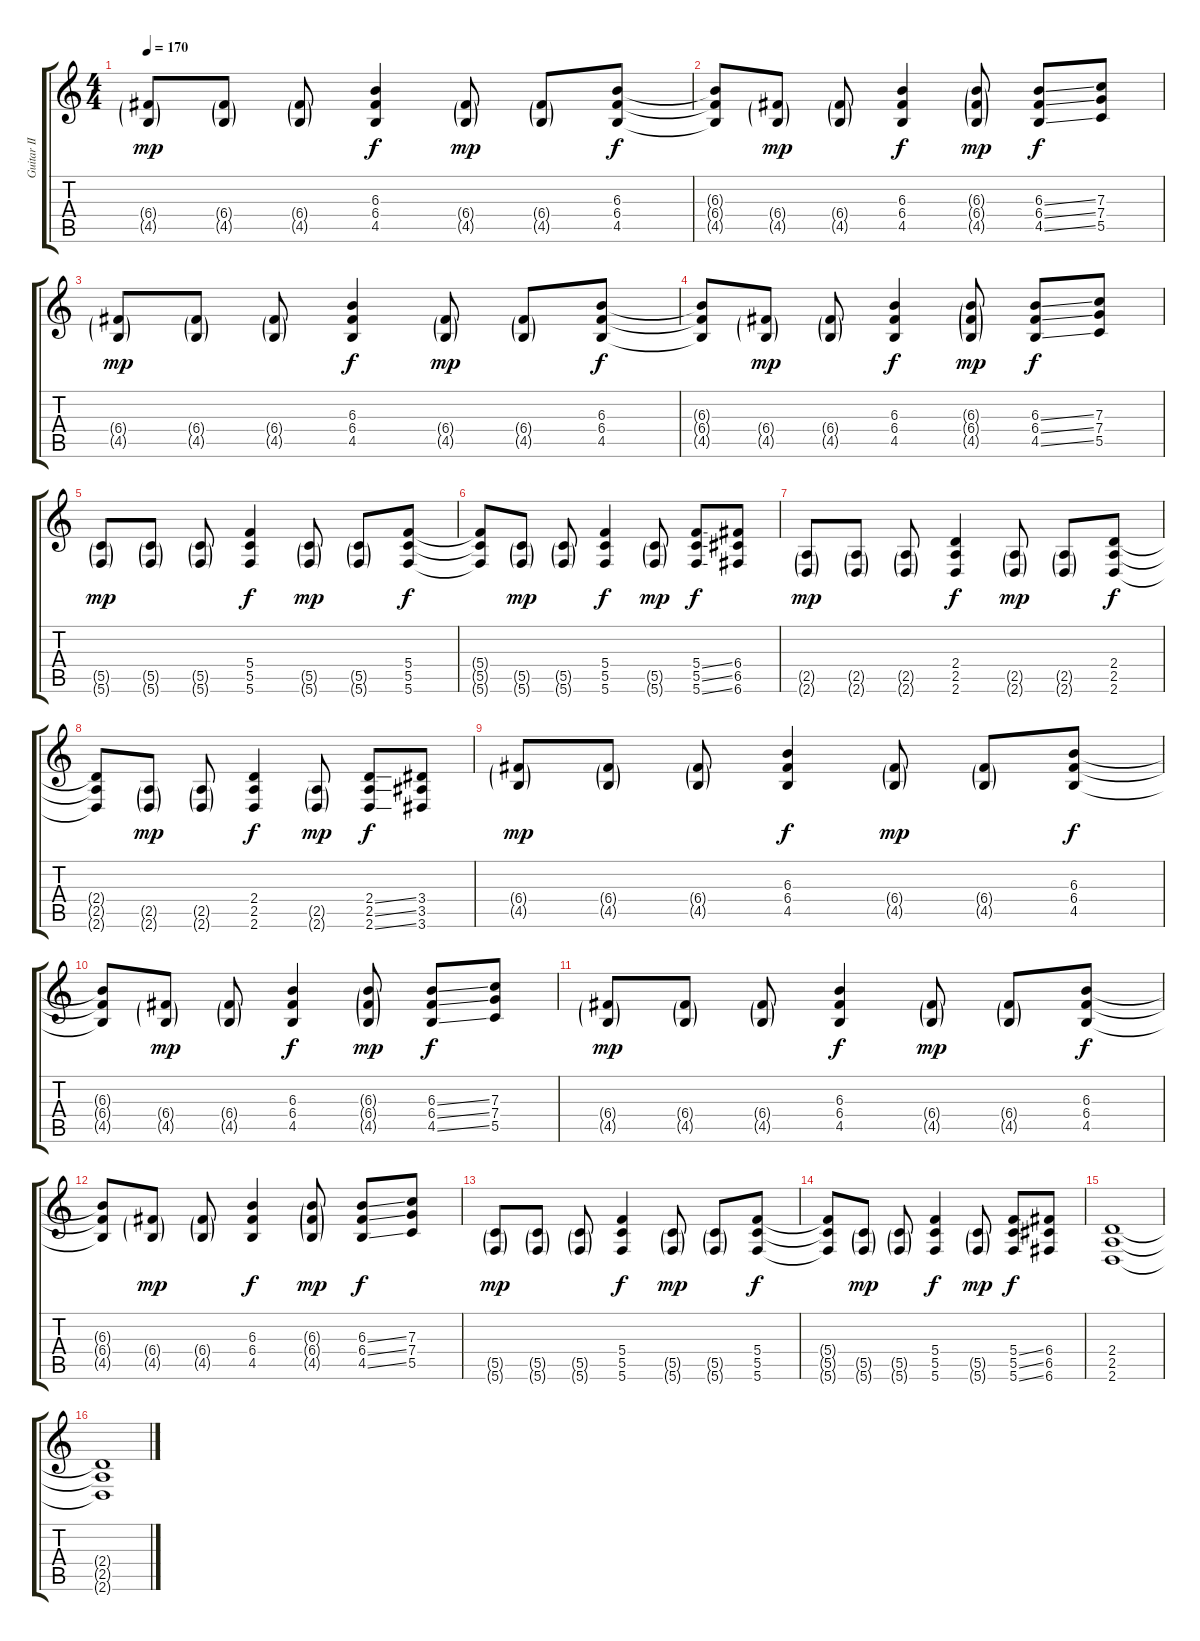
\track ("Guitar II" "Guitar II") {instrument overdrivenguitar}
\staff {score tabs}
\tuning (D4 A3 F3 C3 G2 C2) {hide}
\ts (4 4)
\tempo 170
\clef g2
\ks c
(6.4{g} 4.5{g}).8{dy mp} (6.4{g} 4.5{g}).8 (6.4{g} 4.5{g}).8 (6.3 6.4 4.5).4{dy f} (6.4{g} 4.5{g}).8{dy mp} (6.4{g} 4.5{g}).8 (6.3 6.4 4.5).8{dy f} |
(6.3{t} 6.4{t} 4.5{t}).8 (6.4{g} 4.5{g}).8{dy mp} (6.4{g} 4.5{g}).8 (6.3 6.4 4.5).4{dy f} (6.3{g} 6.4{g} 4.5{g}).8{dy mp} (6.3{ss} 6.4{ss} 4.5{ss}).8{dy f} (7.3 7.4 5.5).8 |
(6.4{g} 4.5{g}).8{dy mp} (6.4{g} 4.5{g}).8 (6.4{g} 4.5{g}).8 (6.3 6.4 4.5).4{dy f} (6.4{g} 4.5{g}).8{dy mp} (6.4{g} 4.5{g}).8 (6.3 6.4 4.5).8{dy f} |
(6.3{t} 6.4{t} 4.5{t}).8 (6.4{g} 4.5{g}).8{dy mp} (6.4{g} 4.5{g}).8 (6.3 6.4 4.5).4{dy f} (6.3{g} 6.4{g} 4.5{g}).8{dy mp} (6.3{ss} 6.4{ss} 4.5{ss}).8{dy f} (7.3 7.4 5.5).8 |
(5.5{g} 5.6{g}).8{dy mp} (5.5{g} 5.6{g}).8 (5.5{g} 5.6{g}).8 (5.4 5.5 5.6).4{dy f} (5.5{g} 5.6{g}).8{dy mp} (5.5{g} 5.6{g}).8 (5.4 5.5 5.6).8{dy f} |
(5.4{t} 5.5{t} 5.6{t}).8 (5.5{g} 5.6{g}).8{dy mp} (5.5{g} 5.6{g}).8 (5.4 5.5 5.6).4{dy f} (5.5{g} 5.6{g}).8{dy mp} (5.4{ss} 5.5{ss} 5.6{ss}).8{dy f} (6.4 6.5 6.6).8 |
(2.5{g} 2.6{g}).8{dy mp} (2.5{g} 2.6{g}).8 (2.5{g} 2.6{g}).8 (2.4 2.5 2.6).4{dy f} (2.5{g} 2.6{g}).8{dy mp} (2.5{g} 2.6{g}).8 (2.4 2.5 2.6).8{dy f} |
(2.4{t} 2.5{t} 2.6{t}).8 (2.5{g} 2.6{g}).8{dy mp} (2.5{g} 2.6{g}).8 (2.4 2.5 2.6).4{dy f} (2.5{g} 2.6{g}).8{dy mp} (2.4{ss} 2.5{ss} 2.6{ss}).8{dy f} (3.4 3.5 3.6).8 |
(6.4{g} 4.5{g}).8{dy mp} (6.4{g} 4.5{g}).8 (6.4{g} 4.5{g}).8 (6.3 6.4 4.5).4{dy f} (6.4{g} 4.5{g}).8{dy mp} (6.4{g} 4.5{g}).8 (6.3 6.4 4.5).8{dy f} |
(6.3{t} 6.4{t} 4.5{t}).8 (6.4{g} 4.5{g}).8{dy mp} (6.4{g} 4.5{g}).8 (6.3 6.4 4.5).4{dy f} (6.3{g} 6.4{g} 4.5{g}).8{dy mp} (6.3{ss} 6.4{ss} 4.5{ss}).8{dy f} (7.3 7.4 5.5).8 |
(6.4{g} 4.5{g}).8{dy mp} (6.4{g} 4.5{g}).8 (6.4{g} 4.5{g}).8 (6.3 6.4 4.5).4{dy f} (6.4{g} 4.5{g}).8{dy mp} (6.4{g} 4.5{g}).8 (6.3 6.4 4.5).8{dy f} |
(6.3{t} 6.4{t} 4.5{t}).8 (6.4{g} 4.5{g}).8{dy mp} (6.4{g} 4.5{g}).8 (6.3 6.4 4.5).4{dy f} (6.3{g} 6.4{g} 4.5{g}).8{dy mp} (6.3{ss} 6.4{ss} 4.5{ss}).8{dy f} (7.3 7.4 5.5).8 |
(5.5{g} 5.6{g}).8{dy mp} (5.5{g} 5.6{g}).8 (5.5{g} 5.6{g}).8 (5.4 5.5 5.6).4{dy f} (5.5{g} 5.6{g}).8{dy mp} (5.5{g} 5.6{g}).8 (5.4 5.5 5.6).8{dy f} |
(5.4{t} 5.5{t} 5.6{t}).8 (5.5{g} 5.6{g}).8{dy mp} (5.5{g} 5.6{g}).8 (5.4 5.5 5.6).4{dy f} (5.5{g} 5.6{g}).8{dy mp} (5.4{ss} 5.5{ss} 5.6{ss}).8{dy f} (6.4 6.5 6.6).8 |
(2.4 2.5 2.6).1 |
(2.4{t} 2.5{t} 2.6{t}).1
